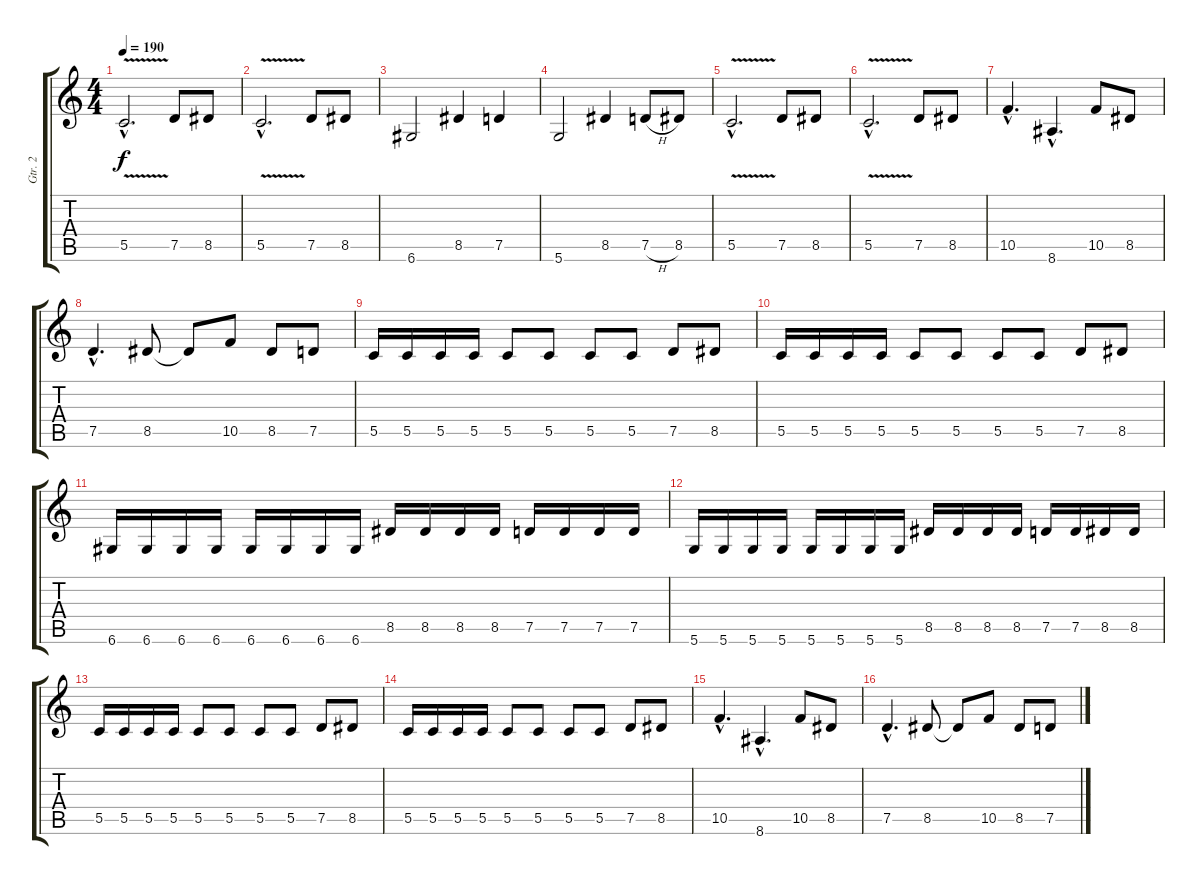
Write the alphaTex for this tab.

\track ("Gtr. 2" "Gtr. 2") {instrument distortionguitar}
\staff {score tabs}
\tuning (D4 A3 F3 C3 G2 D2) {hide}
\ts (4 4)
\tempo 190
\clef g2
\ks c
5.5{v hac}.2{d dy f} 7.5.8 8.5.8 |
5.5{v hac}.2{d} 7.5.8 8.5.8 |
6.6.2 8.5.4 7.5.4 |
5.6.2 8.5.4 7.5{h}.8 8.5.8 |
5.5{v hac}.2{d} 7.5.8 8.5.8 |
5.5{v hac}.2{d} 7.5.8 8.5.8 |
10.5{hac}.4{d} 8.6{hac}.4{d} 10.5.8 8.5.8 |
7.5{hac}.4{d} 8.5.8 8.5{t}.8 10.5.8 8.5.8 7.5.8 |
5.5.16 5.5.16 5.5.16 5.5.16 5.5.8 5.5.8 5.5.8 5.5.8 7.5.8 8.5.8 |
5.5.16 5.5.16 5.5.16 5.5.16 5.5.8 5.5.8 5.5.8 5.5.8 7.5.8 8.5.8 |
6.6.16 6.6.16 6.6.16 6.6.16 6.6.16 6.6.16 6.6.16 6.6.16 8.5.16 8.5.16 8.5.16 8.5.16 7.5.16 7.5.16 7.5.16 7.5.16 |
5.6.16 5.6.16 5.6.16 5.6.16 5.6.16 5.6.16 5.6.16 5.6.16 8.5.16 8.5.16 8.5.16 8.5.16 7.5.16 7.5.16 8.5.16 8.5.16 |
5.5.16 5.5.16 5.5.16 5.5.16 5.5.8 5.5.8 5.5.8 5.5.8 7.5.8 8.5.8 |
5.5.16 5.5.16 5.5.16 5.5.16 5.5.8 5.5.8 5.5.8 5.5.8 7.5.8 8.5.8 |
10.5{hac}.4{d} 8.6{hac}.4{d} 10.5.8 8.5.8 |
7.5{hac}.4{d} 8.5.8 8.5{t}.8 10.5.8 8.5.8 7.5.8
